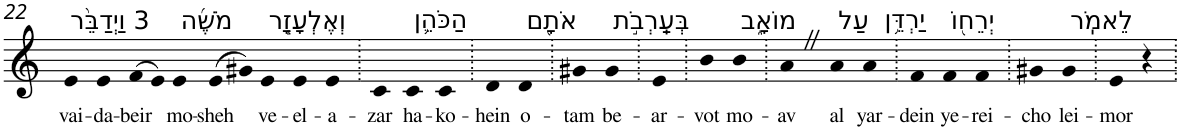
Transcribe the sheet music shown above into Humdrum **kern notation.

**kern	**text
*part1	*part1
*staff1	*staff1
*I"Piano	*
*I'Pno	*
!!LO:PB:g=z
*clefG2	*
*k[]	*
=22	=22
!LO:TX:a:t=3 וַיְדַבֵּ֨ר	!
!	!LO:LY:b
4e	vai-
!	!LO:LY:b
4e	-da-
!	!LO:LY:b
(>8f	-beir
8e)	.
!LO:TX:a:t=מֹשֶׁ֜ה	!
!	!LO:LY:b
4e	mo-
!	!LO:LY:b
(>8e	-sheh
8g#X)	.
!LO:TX:a:t=וְאֶלְעָזָ֧ר	!
!	!LO:LY:b
4e	ve-
!	!LO:LY:b
4e	-el-
!	!LO:LY:b
4e	-a-
=23.	=23.
!	!LO:LY:b
4c	-zar
!LO:TX:a:t=הַכֹּהֵ֛ן	!
!	!LO:LY:b
4c	ha-
!	!LO:LY:b
4c	-ko-
=24.	=24.
!	!LO:LY:b
4d	-hein
!LO:TX:a:t=אֹתָ֖ם	!
!	!LO:LY:b
4d	o-
=25.	=25.
!	!LO:LY:b
4g#X	-tam
!LO:TX:a:t=בְּעַֽרְבֹ֣ת	!
!	!LO:LY:b
4g#	be-
=26.	=26.
!	!LO:LY:b
4e	-ar-
=27.	=27.
!	!LO:LY:b
4b	-vot
!LO:TX:a:t=מוֹאָ֑ב	!
!	!LO:LY:b
4b	mo-
=28.	=28.
!	!LO:LY:b
4aZ	-av
!LO:TX:a:t=עַל	!
!	!LO:LY:b
4a	al
!LO:TX:a:t=יַרְדֵּ֥ן	!
!	!LO:LY:b
4a	yar-
=29.	=29.
!	!LO:LY:b
4f	-dein
!LO:TX:a:t=יְרֵח֖וֹ	!
!	!LO:LY:b
4f	ye-
!	!LO:LY:b
4f	-rei-
=30.	=30.
!	!LO:LY:b
4g#X	-cho
!LO:TX:a:t=לֵאמֹֽר	!
!	!LO:LY:b
4g#	lei-
=31.	=31.
!	!LO:LY:b
4e	-mor
4r	.
=.	=.
*-	*-
